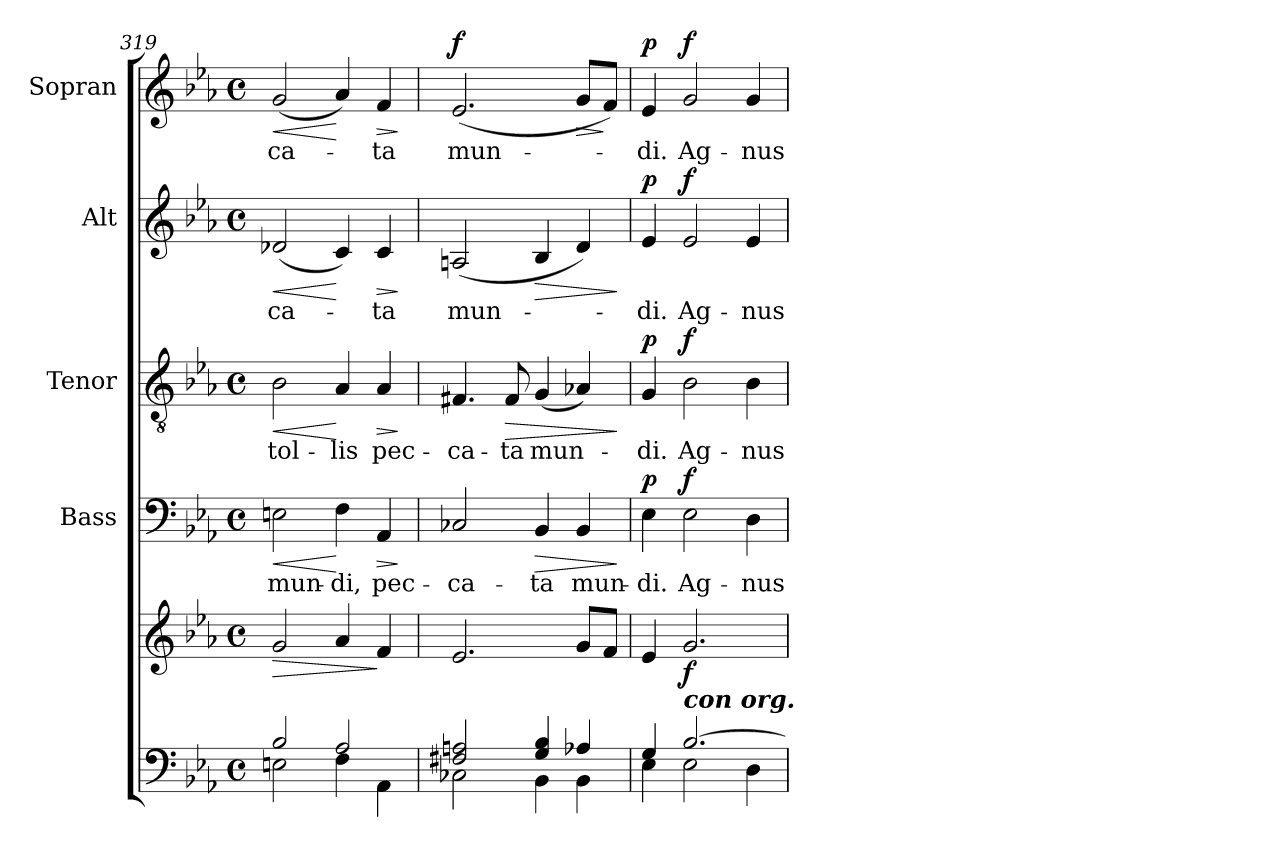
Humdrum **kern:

**kern	**kern	**dynam	**kern	**text	**dynam	**kern	**text	**dynam	**kern	**text	**dynam	**kern	**text	**dynam
*part5	*part5	*part5	*part4	*part4	*part4	*part3	*part3	*part3	*part2	*part2	*part2	*part1	*part1	*part1
*staff6	*staff5	*staff5/6	*staff4	*staff4	*staff4	*staff3	*staff3	*staff3	*staff2	*staff2	*staff2	*staff1	*staff1	*staff1
*	*	*	*I"Bass	*	*	*I"Tenor	*	*	*I"Alt	*	*	*I"Sopran	*	*
*	*	*	*I'B.	*	*	*I'T.	*	*	*I'A.	*	*	*I'S.	*	*
*clefF4	*clefG2	*	*clefF4	*	*	*clefGv2	*	*	*clefG2	*	*	*clefG2	*	*
*k[b-e-a-]	*k[b-e-a-]	*	*k[b-e-a-]	*	*	*k[b-e-a-]	*	*	*k[b-e-a-]	*	*	*k[b-e-a-]	*	*
*E-:	*E-:	*	*E-:	*	*	*E-:	*	*	*E-:	*	*	*E-:	*	*
*M4/4	*M4/4	*	*M4/4	*	*	*M4/4	*	*	*M4/4	*	*	*M4/4	*	*
*met(c)	*met(c)	*	*met(c)	*	*	*met(c)	*	*	*met(c)	*	*	*met(c)	*	*
=319	=319	=319	=319	=319	=319	=319	=319	=319	=319	=319	=319	=319	=319	=319
*^	*	*	*	*	*	*	*	*	*	*	*	*	*	*
!	!	!	!LO:HP:b	!	!LO:LY:b	!LO:HP:b	!	!LO:LY:b	!LO:HP:b	!	!LO:LY:b	!LO:HP:b	!	!LO:LY:b	!LO:HP:b
2B-/	2En\	2g/	>	2En\	mun-	<	2B-\	tol-	<	(<2d-X/	-ca-	<	(<2g/	-ca-	<
!	!	!	!	!	!LO:LY:b	!	!	!LO:LY:b	!	!	!	!	!	!	!
2A-/	4F\	4a-/	.	4F\	-di,	[	4A-/	-lis	[	4c/)	.	[	4a-/)	.	[
!	!	!	!	!	!LO:LY:b	!LO:HP:b	!	!LO:LY:b	!LO:HP:b	!	!LO:LY:b	!LO:HP:b	!	!LO:LY:b	!LO:HP:b
.	4AA-\	4f/	]	4AA-/	pec-	>	4A-/	pec-	>	4c/	-ta	>	4f/	-ta	>
*v	*v	*	*	*	*	*	*	*	*	*	*	*	*	*	*
.	.	.	.	.	]	.	.	]	.	.	]	.	.	]
!!LO:LB:g=z
=320	=320	=320	=320	=320	=320	=320	=320	=320	=320	=320	=320	=320	=320	=320
*^	*	*	*	*	*	*	*	*	*	*	*	*	*	*
!	!	!	!	!	!LO:LY:b	!	!	!LO:LY:b	!	!	!LO:LY:b	!	!	!LO:LY:b	!LO:DY:a
2F#X/ 2An/	2C-X\	2.e-/	.	2C-X/	-ca-	.	4.F#X/	-ca-	.	(<2An/	mun-	.	(<2.e-/	mun-	f
!	!	!	!	!	!	!	!	!LO:LY:b	!LO:HP:b	!	!	!	!	!	!
.	.	.	.	.	.	.	8F#/	-ta	>	.	.	.	.	.	.
!	!	!	!	!	!LO:LY:b	!LO:HP:b	!	!LO:LY:b	!	!	!	!LO:HP:b	!	!	!
4G/ 4B-/	4BB-\	.	.	4BB-/	-ta	>	(<4G/	mun-	.	4B-/	.	>	.	.	.
!	!	!	!	!	!LO:LY:b	!	!	!	!	!	!	!	!	!	!LO:HP:b
4A-X/	4BB-\	8g/L	.	4BB-/	mun-	.	4A-X/)	.	.	4d/)	.	.	8g/L	.	>
.	.	8f/J	.	.	.	.	.	.	.	.	.	.	8f/J)	.	]
*v	*v	*	*	*	*	*	*	*	*	*	*	*	*	*	*
.	.	.	.	.	]	.	.	]	.	.	]	.	.	.
=321	=321	=321	=321	=321	=321	=321	=321	=321	=321	=321	=321	=321	=321	=321
*^	*	*	*	*	*	*	*	*	*	*	*	*	*	*
!	!	!	!	!	!LO:LY:b	!LO:DY:a	!	!LO:LY:b	!LO:DY:a	!	!LO:LY:b	!LO:DY:a	!	!LO:LY:b	!LO:DY:a
4G/	4E-\	4e-/	.	4E-\	-di.	p	4G/	-di.	p	4e-/	-di.	p	4e-/	-di.	p
!	!	!LO:TX:b:Bi:t=con org.	!	!	!	!	!	!	!	!	!	!	!	!	!
!	!	!	!LO:DY:b	!	!LO:LY:b	!LO:DY:a	!	!LO:LY:b	!LO:DY:a	!	!LO:LY:b	!LO:DY:a	!	!LO:LY:b	!LO:DY:a
[>2.B-/	2E-\	2.g/	f	2E-\	Ag-	f	2B-\	Ag-	f	2e-/	Ag-	f	2g/	Ag-	f
!	!	!	!	!	!LO:LY:b	!	!	!LO:LY:b	!	!	!LO:LY:b	!	!	!LO:LY:b	!
.	4D\	.	.	4D\	-nus	.	4B-\	-nus	.	4e-/	-nus	.	4g/	-nus	.
*v	*v	*	*	*	*	*	*	*	*	*	*	*	*	*	*
=	=	=	=	=	=	=	=	=	=	=	=	=	=	=
*-	*-	*-	*-	*-	*-	*-	*-	*-	*-	*-	*-	*-	*-	*-
